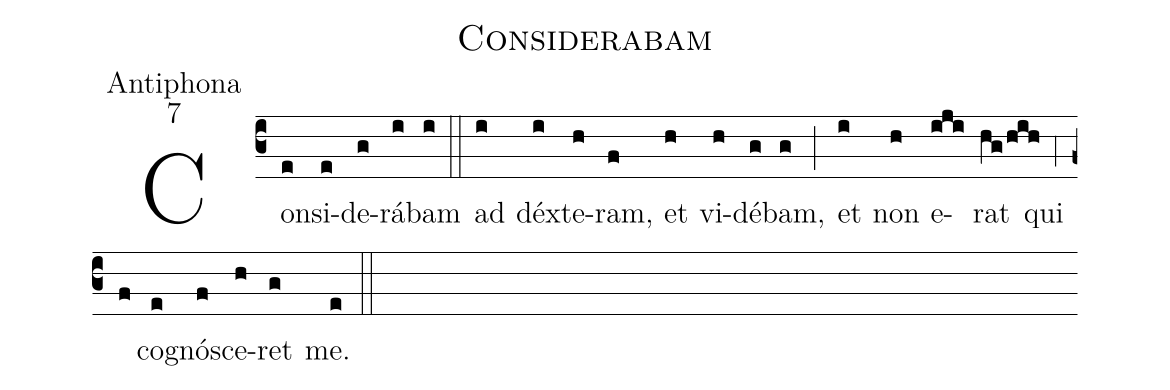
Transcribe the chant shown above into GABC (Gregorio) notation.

name:Considerabam;
office-part:Antiphona;
mode:7;
%%
(c3) Con(e)si(e)de(g)rá(i)bam(i) (::)
ad(i) déx(i)te(h)ram,(f) et(h) vi(h)dé(g)bam,(g) (;) et(i) non(h) e(iji)rat(hg/hih) qui(,4) (f) co(e)gnó(f)sce(h)ret(g) me.(e) (::)
